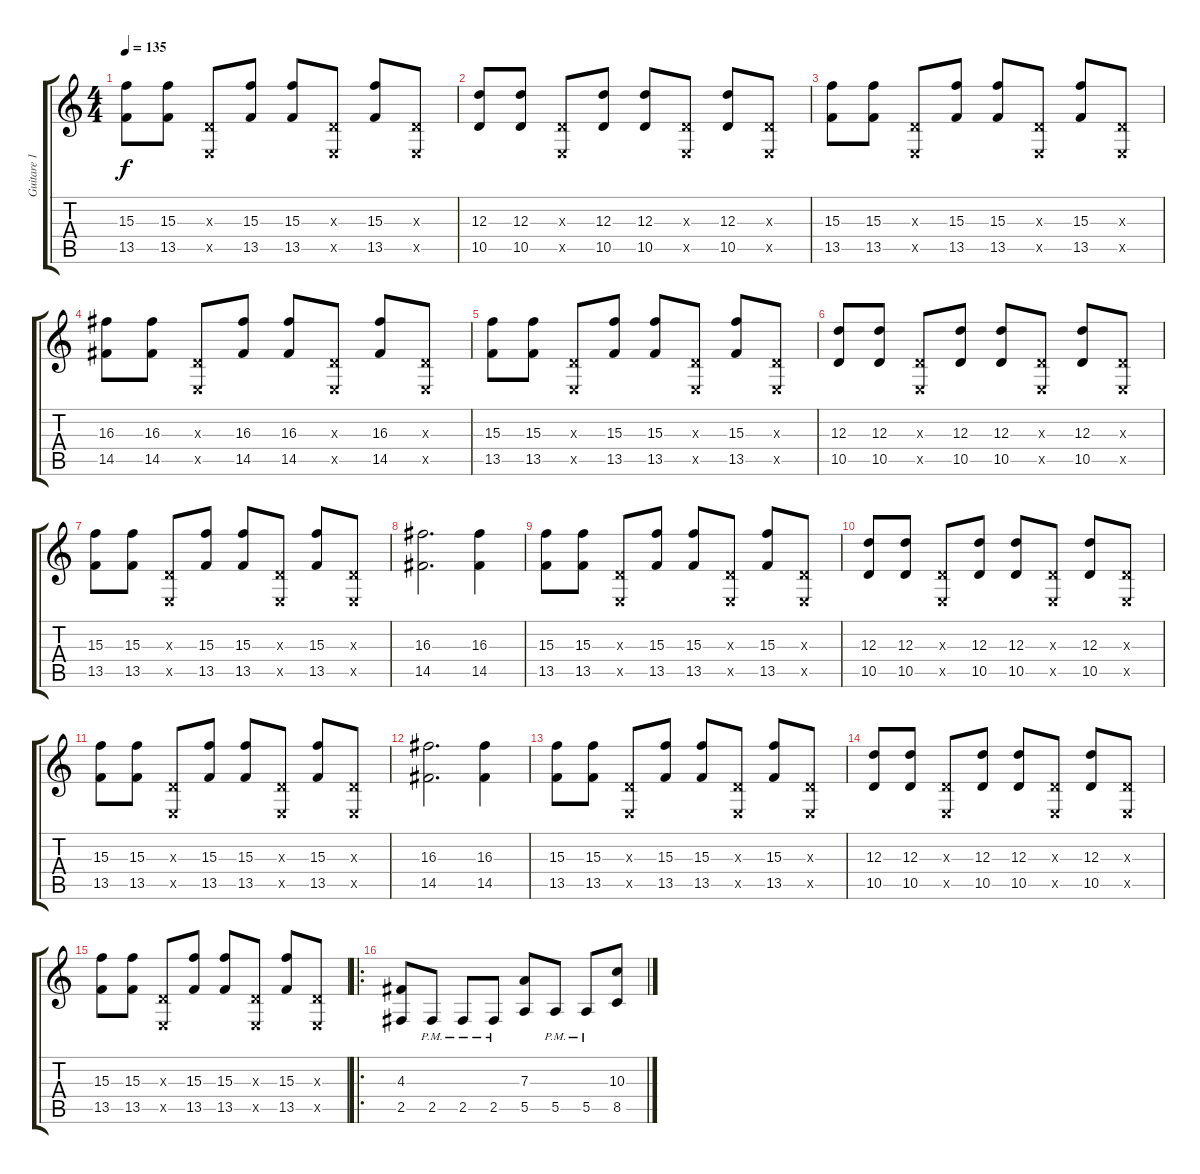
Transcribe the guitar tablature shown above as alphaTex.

\track ("Guitare 1" "Guitare 1") {instrument distortionguitar}
\staff {score tabs}
\tuning (B3 Gb3 D3 A2 E2 B1) {hide}
\ts (4 4)
\tempo 135
\clef g2
\ks c
(15.3 13.5).8{dy f} (15.3 13.5).8 (0.3{x} 0.5{x}).8 (15.3 13.5).8 (15.3 13.5).8 (0.3{x} 0.5{x}).8 (15.3 13.5).8 (0.3{x} 0.5{x}).8 |
(12.3 10.5).8 (12.3 10.5).8 (0.3{x} 0.5{x}).8 (12.3 10.5).8 (12.3 10.5).8 (0.3{x} 0.5{x}).8 (12.3 10.5).8 (0.3{x} 0.5{x}).8 |
(15.3 13.5).8 (15.3 13.5).8 (0.3{x} 0.5{x}).8 (15.3 13.5).8 (15.3 13.5).8 (0.3{x} 0.5{x}).8 (15.3 13.5).8 (0.3{x} 0.5{x}).8 |
(16.3 14.5).8 (16.3 14.5).8 (0.3{x} 0.5{x}).8 (16.3 14.5).8 (16.3 14.5).8 (0.3{x} 0.5{x}).8 (16.3 14.5).8 (0.3{x} 0.5{x}).8 |
(15.3 13.5).8 (15.3 13.5).8 (0.3{x} 0.5{x}).8 (15.3 13.5).8 (15.3 13.5).8 (0.3{x} 0.5{x}).8 (15.3 13.5).8 (0.3{x} 0.5{x}).8 |
(12.3 10.5).8 (12.3 10.5).8 (0.3{x} 0.5{x}).8 (12.3 10.5).8 (12.3 10.5).8 (0.3{x} 0.5{x}).8 (12.3 10.5).8 (0.3{x} 0.5{x}).8 |
(15.3 13.5).8 (15.3 13.5).8 (0.3{x} 0.5{x}).8 (15.3 13.5).8 (15.3 13.5).8 (0.3{x} 0.5{x}).8 (15.3 13.5).8 (0.3{x} 0.5{x}).8 |
(16.3 14.5).2{d} (16.3 14.5).4 |
(15.3 13.5).8 (15.3 13.5).8 (0.3{x} 0.5{x}).8 (15.3 13.5).8 (15.3 13.5).8 (0.3{x} 0.5{x}).8 (15.3 13.5).8 (0.3{x} 0.5{x}).8 |
(12.3 10.5).8 (12.3 10.5).8 (0.3{x} 0.5{x}).8 (12.3 10.5).8 (12.3 10.5).8 (0.3{x} 0.5{x}).8 (12.3 10.5).8 (0.3{x} 0.5{x}).8 |
(15.3 13.5).8 (15.3 13.5).8 (0.3{x} 0.5{x}).8 (15.3 13.5).8 (15.3 13.5).8 (0.3{x} 0.5{x}).8 (15.3 13.5).8 (0.3{x} 0.5{x}).8 |
(16.3 14.5).2{d} (16.3 14.5).4 |
(15.3 13.5).8 (15.3 13.5).8 (0.3{x} 0.5{x}).8 (15.3 13.5).8 (15.3 13.5).8 (0.3{x} 0.5{x}).8 (15.3 13.5).8 (0.3{x} 0.5{x}).8 |
(12.3 10.5).8 (12.3 10.5).8 (0.3{x} 0.5{x}).8 (12.3 10.5).8 (12.3 10.5).8 (0.3{x} 0.5{x}).8 (12.3 10.5).8 (0.3{x} 0.5{x}).8 |
(15.3 13.5).8 (15.3 13.5).8 (0.3{x} 0.5{x}).8 (15.3 13.5).8 (15.3 13.5).8 (0.3{x} 0.5{x}).8 (15.3 13.5).8 (0.3{x} 0.5{x}).8 |
\ro
(4.3 2.5).8 2.5{pm}.8 2.5{pm}.8 2.5{pm}.8 (7.3 5.5).8 5.5{pm}.8 5.5{pm}.8 (10.3 8.5).8
